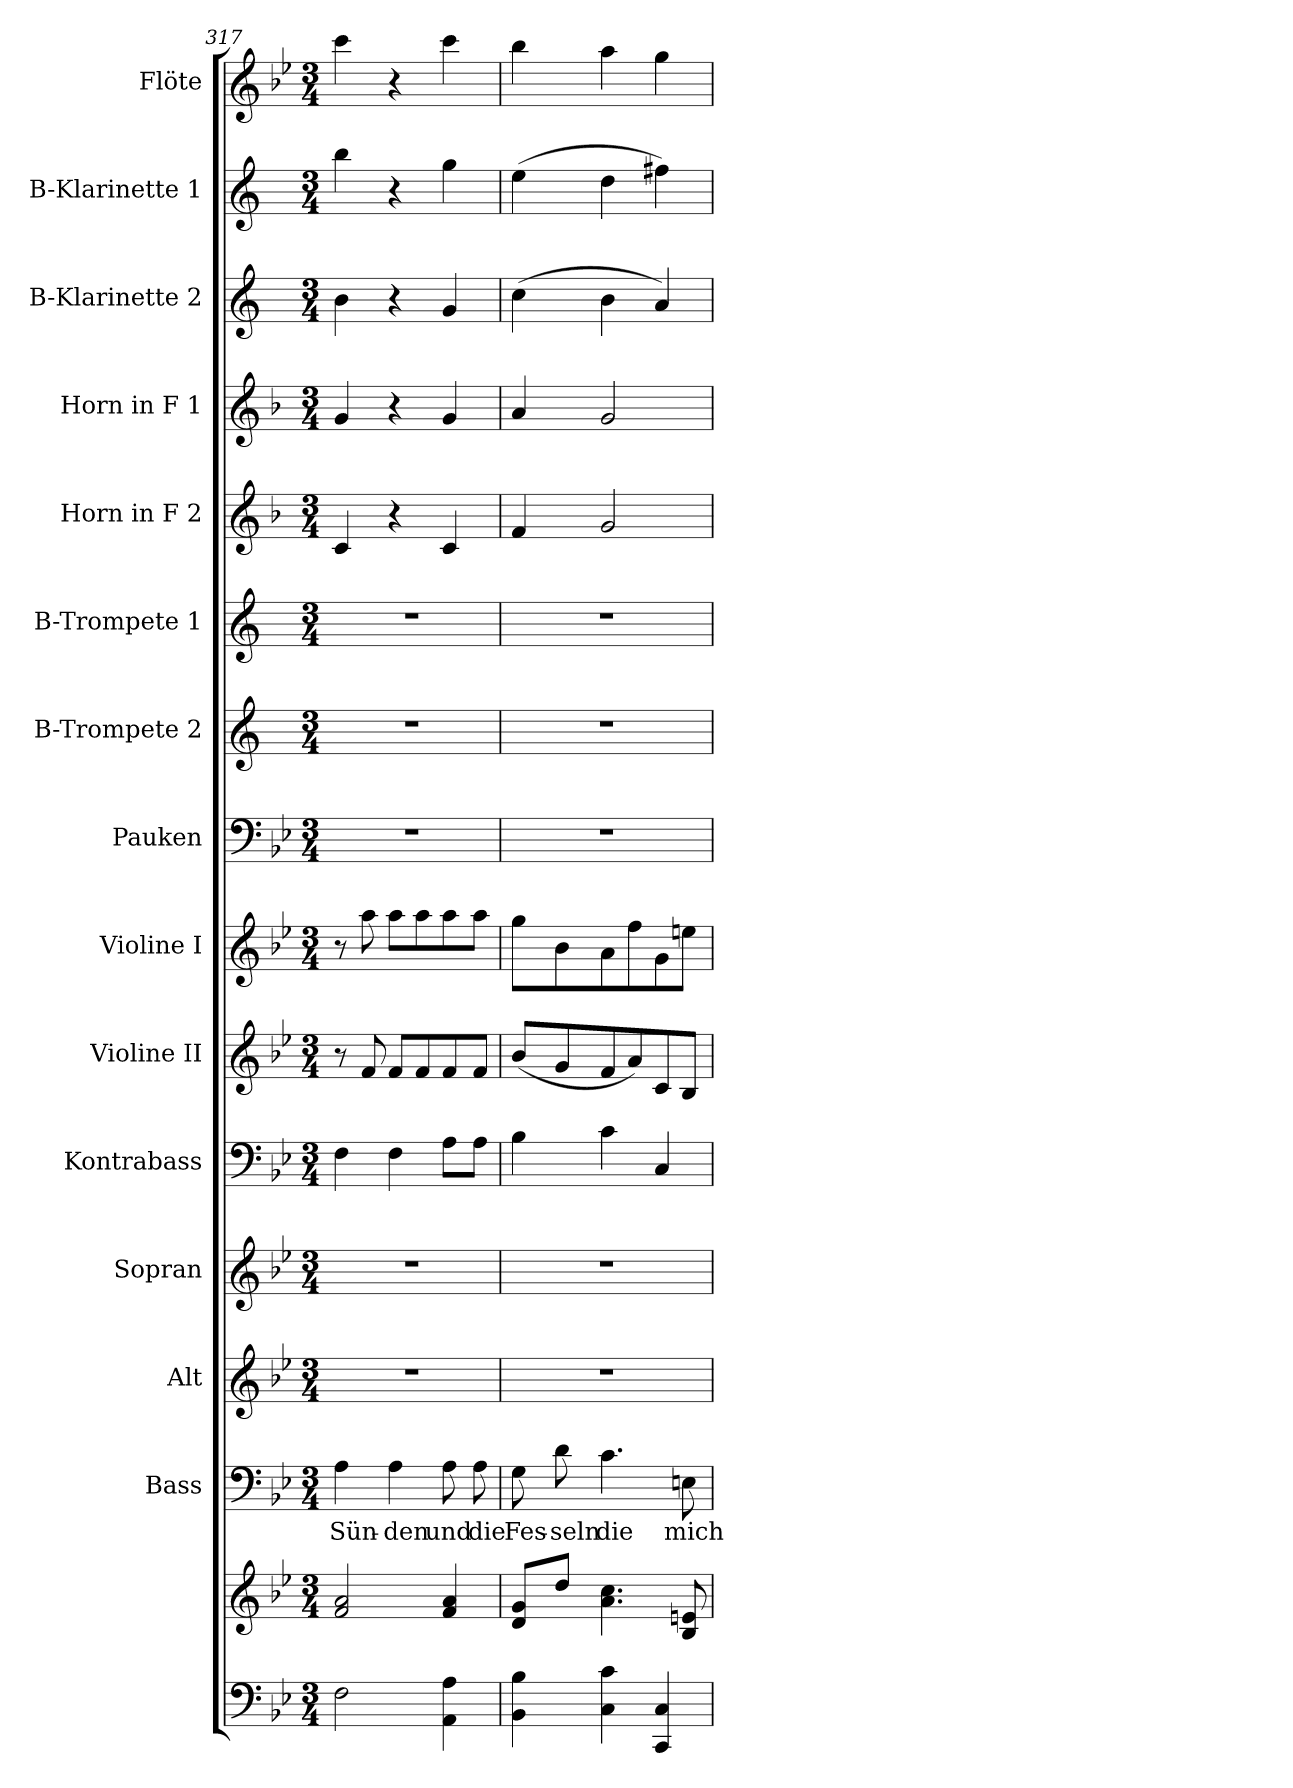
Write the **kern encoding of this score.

**kern	**kern	**kern	**text	**kern	**kern	**kern	**kern	**kern	**kern	**kern	**kern	**kern	**kern	**kern	**kern	**kern
*part15	*part15	*part14	*part14	*part13	*part12	*part11	*part10	*part9	*part8	*part7	*part6	*part5	*part4	*part3	*part2	*part1
*staff16	*staff15	*staff14	*staff14	*staff13	*staff12	*staff11	*staff10	*staff9	*staff8	*staff7	*staff6	*staff5	*staff4	*staff3	*staff2	*staff1
*	*	*I"Bass	*	*I"Alt	*I"Sopran	*I"Kontrabass	*I"Violine II	*I"Violine I	*I"Pauken	*I"B-Trompete 2	*I"B-Trompete 1	*I"Horn in F 2	*I"Horn in F 1	*I"B-Klarinette 2	*I"B-Klarinette 1	*I"Flöte
*	*	*I'B.	*	*I'A.	*I'S.	*I'Kb.	*I'Vl. II	*I'Vl. I	*I'Pk.	*I'B Trp. 2	*I'B Trp. 1	*	*	*I'B Kl. 2	*I'B Kl. 1	*I'Fl.
*clefF4	*clefG2	*clefF4	*	*clefG2	*clefG2	*clefF4	*clefG2	*clefG2	*clefF4	*clefG2	*clefG2	*clefG2	*clefG2	*clefG2	*clefG2	*clefG2
*	*	*	*	*	*	*ITrd7c12	*	*	*	*ITrd1c2	*ITrd1c2	*ITrd4c7	*ITrd4c7	*ITrd1c2	*ITrd1c2	*
*k[b-e-]	*k[b-e-]	*k[b-e-]	*	*k[b-e-]	*k[b-e-]	*k[b-e-]	*k[b-e-]	*k[b-e-]	*k[b-e-]	*k[b-e-]	*k[b-e-]	*k[b-e-]	*k[b-e-]	*k[b-e-]	*k[b-e-]	*k[b-e-]
*B-:	*B-:	*B-:	*	*B-:	*B-:	*B-:	*B-:	*B-:	*B-:	*B-:	*B-:	*B-:	*B-:	*B-:	*B-:	*B-:
*M3/4	*M3/4	*M3/4	*	*M3/4	*M3/4	*M3/4	*M3/4	*M3/4	*M3/4	*M3/4	*M3/4	*M3/4	*M3/4	*M3/4	*M3/4	*M3/4
=317	=317	=317	=317	=317	=317	=317	=317	=317	=317	=317	=317	=317	=317	=317	=317	=317
!	!	!	!LO:LY:b	!	!	!	!	!	!	!	!	!	!	!	!	!
2F\	2f/ 2a/	4A\	Sün-	2.r	2.r	4FF\	8r	8r	2.r	2.r	2.r	4F/	4c/	4a\	4aa\	4ccc\
.	.	.	.	.	.	.	8f/	8aa\	.	.	.	.	.	.	.	.
!	!	!	!LO:LY:b	!	!	!	!	!	!	!	!	!	!	!	!	!
.	.	4A\	-den	.	.	4FF\	8f/L	8aa\L	.	.	.	4r	4r	4r	4r	4r
.	.	.	.	.	.	.	8f/	8aa\	.	.	.	.	.	.	.	.
!	!	!	!LO:LY:b	!	!	!	!	!	!	!	!	!	!	!	!	!
4AA\ 4A\	4f/ 4a/	8A\	und	.	.	8AA\L	8f/	8aa\	.	.	.	4F/	4c/	4f/	4ff\	4ccc\
!	!	!	!LO:LY:b	!	!	!	!	!	!	!	!	!	!	!	!	!
.	.	8A\	die	.	.	8AA\J	8f/J	8aa\J	.	.	.	.	.	.	.	.
!!LO:PB:g=z
=318	=318	=318	=318	=318	=318	=318	=318	=318	=318	=318	=318	=318	=318	=318	=318	=318
!	!	!	!LO:LY:b	!	!	!	!	!	!	!	!	!	!	!	!	!
4BB-\ 4B-\	8d/ 8g/L	8G\	Fes-	2.r	2.r	4BB-\	(<8b-/L	8gg\L	2.r	2.r	2.r	4B-/	4d/	(>4b-\	(>4dd\	4bb-\
!	!	!	!LO:LY:b	!	!	!	!	!	!	!	!	!	!	!	!	!
.	8dd/J	8d\	-seln	.	.	.	8g/	8b-\	.	.	.	.	.	.	.	.
!	!	!	!LO:LY:b	!	!	!	!	!	!	!	!	!	!	!	!	!
4C\ 4c\	4.a\ 4.cc\	4.c\	die	.	.	4C\	8f/	8a\	.	.	.	2c/	2c/	4a\	4cc\	4aa\
.	.	.	.	.	.	.	8a/)	8ff\	.	.	.	.	.	.	.	.
4CC/ 4C/	.	.	.	.	.	4CC/	8c/	8g\	.	.	.	.	.	4g/)	4een\)	4gg\
!	!	!	!LO:LY:b	!	!	!	!	!	!	!	!	!	!	!	!	!
.	8B-/ 8en/	8En\	mich	.	.	.	8B-/J	8een\J	.	.	.	.	.	.	.	.
=	=	=	=	=	=	=	=	=	=	=	=	=	=	=	=	=
*-	*-	*-	*-	*-	*-	*-	*-	*-	*-	*-	*-	*-	*-	*-	*-	*-
